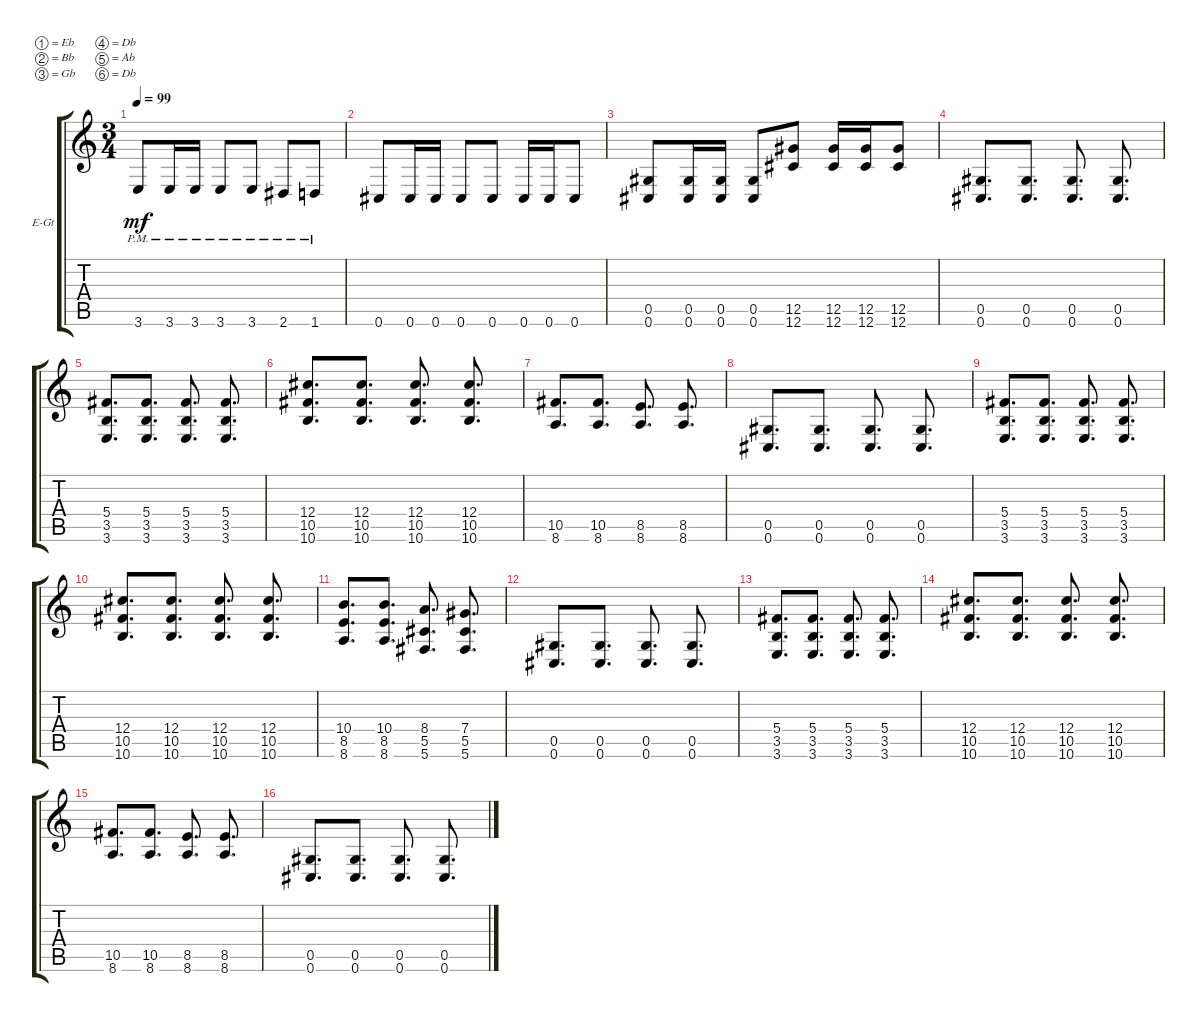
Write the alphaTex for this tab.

\defaultSystemsLayout 4
\bracketExtendMode groupsimilarinstruments
\firstSystemTrackNameOrientation horizontal
\otherSystemsTrackNameOrientation horizontal
\track ("Electric Guitar" "E-Gt") {instrument distortionguitar}
\staff {score tabs}
\tuning (Eb4 Bb3 Gb3 Db3 Ab2 Db2)
\ts (3 4)
\tempo 99
\clef g2
\ks c
3.6{pm}.8{dy mf} 3.6{pm}.16 3.6{pm}.16 3.6{pm}.8 3.6{pm}.8 2.6{pm}.8 1.6{pm}.8 |
0.6.8 0.6.16 0.6.16 0.6.8 0.6.8 0.6.16 0.6.16 0.6.8 |
(0.6 0.5).8 (0.6 0.5).16 (0.6 0.5).16 (0.6 0.5).8 (12.6 12.5).8 (12.6 12.5).16 (12.6 12.5).16 (12.6 12.5).8 |
(0.6 0.5).8{d} (0.5 0.6).8{d} (0.5 0.6).8{d} (0.5 0.6).8{d} |
(3.6 3.5 5.4).8{d} (3.5 3.6 5.4).8{d} (3.5 3.6 5.4).8{d} (3.5 3.6 5.4).8{d} |
(10.6 10.5 12.4).8{d} (10.5 10.6 12.4).8{d} (10.5 10.6 12.4).8{d} (10.5 10.6 12.4).8{d} |
(8.6 10.5).8{d} (8.6 10.5).8{d} (8.5 8.6).8{d} (8.5 8.6).8{d} |
(0.6 0.5).8{d} (0.5 0.6).8{d} (0.5 0.6).8{d} (0.5 0.6).8{d} |
(3.6 3.5 5.4).8{d} (3.5 3.6 5.4).8{d} (3.5 3.6 5.4).8{d} (3.5 3.6 5.4).8{d} |
(10.6 10.5 12.4).8{d} (10.5 10.6 12.4).8{d} (10.5 10.6 12.4).8{d} (10.5 10.6 12.4).8{d} |
(8.6 8.5 10.4).8{d} (10.4 8.5 8.6).8{d} (5.6 5.5 8.4).8{d} (7.4 5.5 5.6).8{d} |
(0.6 0.5).8{d} (0.5 0.6).8{d} (0.5 0.6).8{d} (0.5 0.6).8{d} |
(3.6 3.5 5.4).8{d} (3.5 3.6 5.4).8{d} (3.5 3.6 5.4).8{d} (3.5 3.6 5.4).8{d} |
(10.6 10.5 12.4).8{d} (10.5 10.6 12.4).8{d} (10.5 10.6 12.4).8{d} (10.5 10.6 12.4).8{d} |
(8.6 10.5).8{d} (8.6 10.5).8{d} (8.5 8.6).8{d} (8.5 8.6).8{d} |
(0.6 0.5).8{d} (0.5 0.6).8{d} (0.5 0.6).8{d} (0.5 0.6).8{d}
